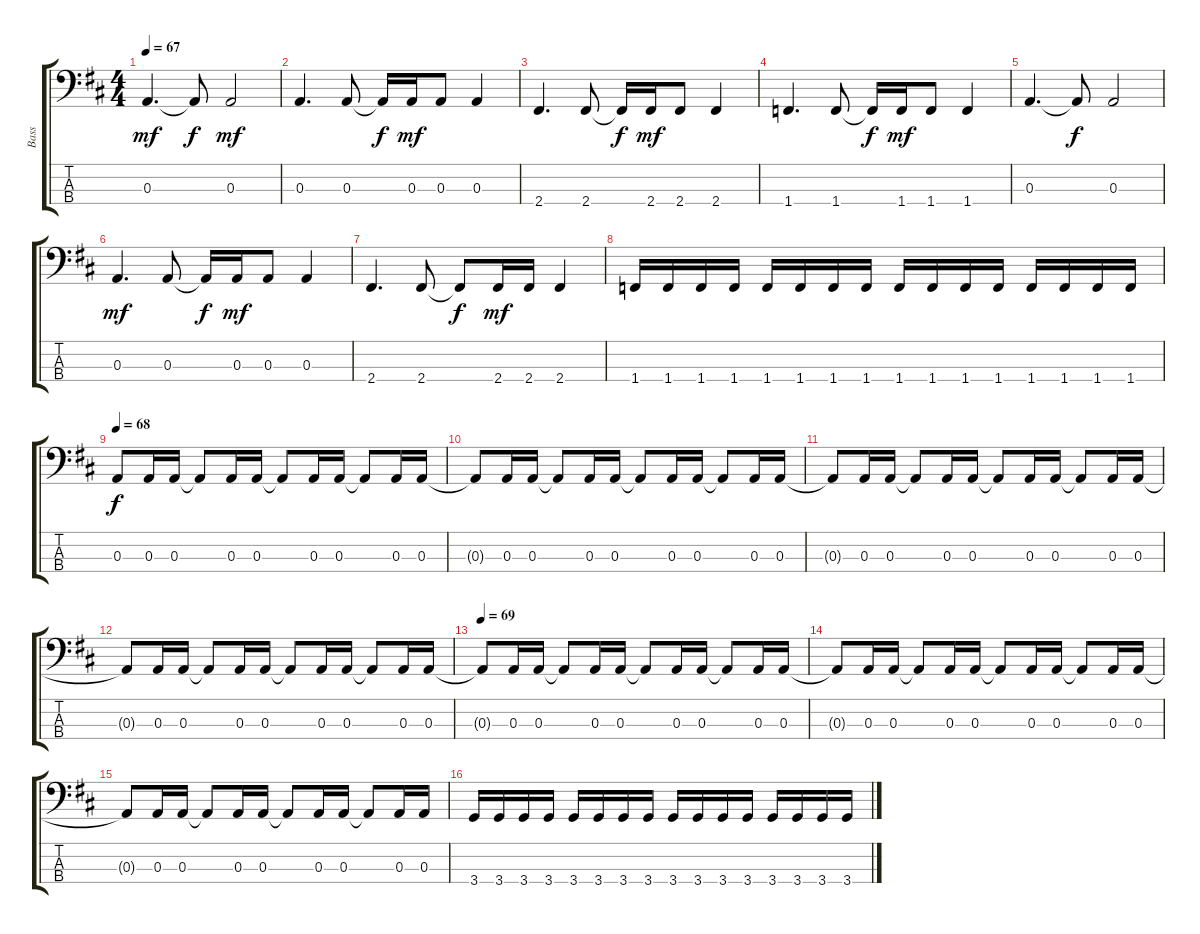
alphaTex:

\track ("Bass" "Bass") {instrument electricbassfinger}
\staff {score tabs}
\tuning (G2 D2 A1 E1) {hide}
\ts (4 4)
\tempo 67
\clef f4
\ks d
0.3.4{d dy mf} 0.3{t}.8{dy f} 0.3.2{dy mf} |
0.3.4{d} 0.3.8 0.3{t}.16{dy f} 0.3.16{dy mf} 0.3.8 0.3.4 |
2.4.4{d} 2.4.8 2.4{t}.16{dy f} 2.4.16{dy mf} 2.4.8 2.4.4 |
1.4.4{d} 1.4.8 1.4{t}.16{dy f} 1.4.16{dy mf} 1.4.8 1.4.4 |
0.3.4{d} 0.3{t}.8{dy f} 0.3.2 |
0.3.4{d dy mf} 0.3.8 0.3{t}.16{dy f} 0.3.16{dy mf} 0.3.8 0.3.4 |
2.4.4{d} 2.4.8 2.4{t}.8{dy f} 2.4.16{dy mf} 2.4.16 2.4.4 |
1.4.16 1.4.16 1.4.16 1.4.16 1.4.16 1.4.16 1.4.16 1.4.16 1.4.16 1.4.16 1.4.16 1.4.16 1.4.16 1.4.16 1.4.16 1.4.16 |
\tempo 68
0.3.8{dy f} 0.3.16 0.3.16 0.3{t}.8 0.3.16 0.3.16 0.3{t}.8 0.3.16 0.3.16 0.3{t}.8 0.3.16 0.3.16 |
0.3{t}.8 0.3.16 0.3.16 0.3{t}.8 0.3.16 0.3.16 0.3{t}.8 0.3.16 0.3.16 0.3{t}.8 0.3.16 0.3.16 |
0.3{t}.8 0.3.16 0.3.16 0.3{t}.8 0.3.16 0.3.16 0.3{t}.8 0.3.16 0.3.16 0.3{t}.8 0.3.16 0.3.16 |
0.3{t}.8 0.3.16 0.3.16 0.3{t}.8 0.3.16 0.3.16 0.3{t}.8 0.3.16 0.3.16 0.3{t}.8 0.3.16 0.3.16 |
\tempo 69
0.3{t}.8 0.3.16 0.3.16 0.3{t}.8 0.3.16 0.3.16 0.3{t}.8 0.3.16 0.3.16 0.3{t}.8 0.3.16 0.3.16 |
0.3{t}.8 0.3.16 0.3.16 0.3{t}.8 0.3.16 0.3.16 0.3{t}.8 0.3.16 0.3.16 0.3{t}.8 0.3.16 0.3.16 |
0.3{t}.8 0.3.16 0.3.16 0.3{t}.8 0.3.16 0.3.16 0.3{t}.8 0.3.16 0.3.16 0.3{t}.8 0.3.16 0.3.16 |
3.4.16 3.4.16 3.4.16 3.4.16 3.4.16 3.4.16 3.4.16 3.4.16 3.4.16 3.4.16 3.4.16 3.4.16 3.4.16 3.4.16 3.4.16 3.4.16
